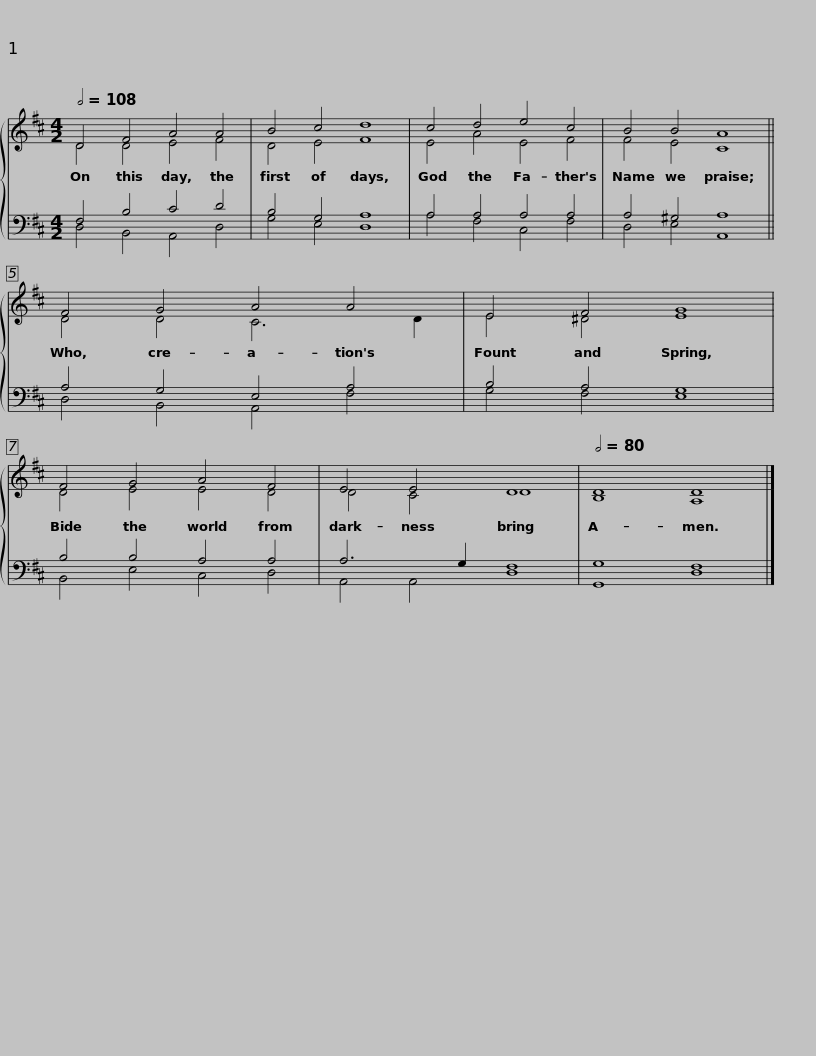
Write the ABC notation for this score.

X:1
%%score { ( 1 2 ) | ( 3 4 ) }
L:1/8
Q:1/2=108
M:4/2
I:linebreak $
K:D
V:1 treble
V:2 treble
V:3 bass
V:4 bass
V:1
 D4 F4 A4 A4 | B4 c4 d8 | c4 d4 e4 c4 | B4 B4 A8 ||$ F4 G4 A4 A4 | %5
 E4 F4 G8 | F4 G4 A4 F4 | E4 E4 D8 |$[Q:1/2=80] D8 D8 |] %9
V:2
 D4 D4 E4 F4 | D4 E4 F8 | E4 A4 E4 F4 | F4 E4 C8 ||$ D4 D4 C6 D2 | %5
 E4 ^D4 E8 | D4 E4 E4 D4 | D4 C4 D8 |$ B,8 A,8 |] %9
V:3
 F,4 B,4 C4 D4 | B,4 G,4 A,8 | A,4 A,4 A,4 A,4 | A,4 ^G,4 A,8 ||$ A,4 G,4 E,4 A,4 | %5
 B,4 A,4 G,8 | B,4 B,4 A,4 A,4 | A,6 G,2 F,8 |$ G,8 F,8 |] %9
V:4
 D,4 B,,4 A,,4 D,4 | G,4 E,4 D,8 | A,4 F,4 C,4 F,4 | D,4 E,4 A,,8 ||$ D,4 B,,4 A,,4 F,4 | %5
 G,4 F,4 E,8 | B,,4 E,4 C,4 D,4 | A,,4 A,,4 D,8 |$ G,,8 D,8 |] %9
